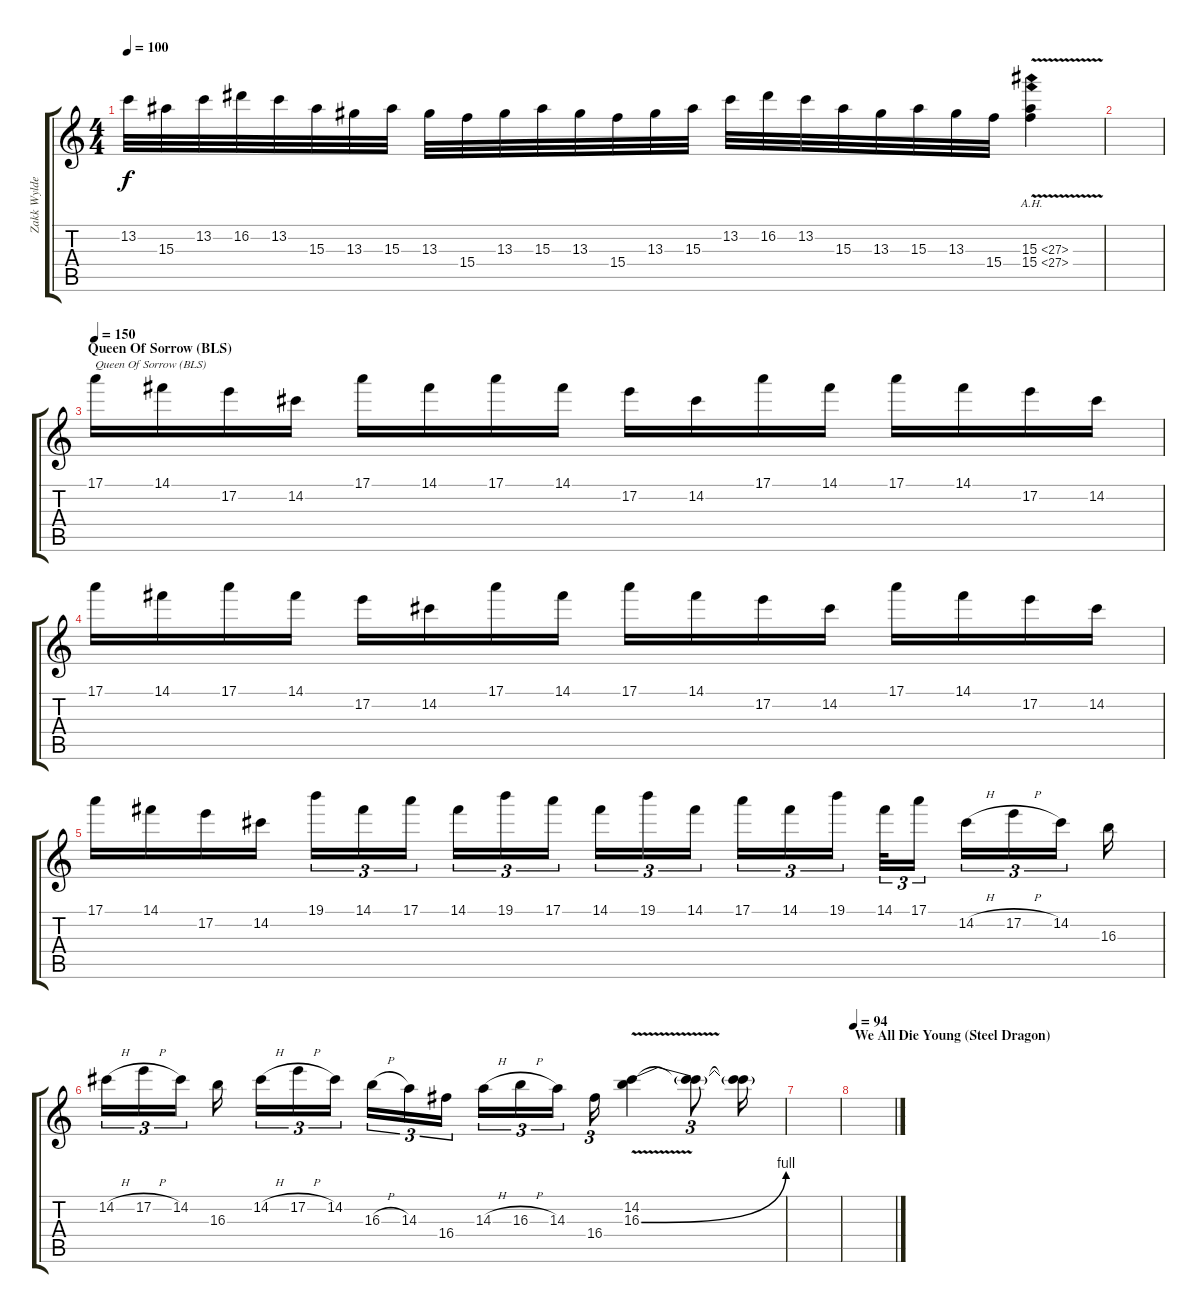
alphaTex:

\track ("Zakk Wylde" "Zakk Wylde") {instrument overdrivenguitar}
\staff {score tabs}
\tuning (E4 B3 G3 D3 A2 E2) {hide}
\ts (4 4)
\tempo 100
\clef g2
\ks c
13.2.32{dy f} 15.3.32 13.2.32 16.2.32 13.2.32 15.3.32 13.3.32 15.3.32 13.3.32 15.4.32 13.3.32 15.3.32 13.3.32 15.4.32 13.3.32 15.3.32 13.2.32 16.2.32 13.2.32 15.3.32 13.3.32 15.3.32 13.3.32 15.4.32 (15.3{ah 12} 15.4{ah 12 v}).4 |
|
\section ("" "Queen Of Sorrow (BLS)")
\tempo 150
17.1.16{txt "Queen Of Sorrow (BLS)" instrument overdrivenguitar} 14.1.16 17.2.16 14.2.16 17.1.16 14.1.16 17.1.16 14.1.16 17.2.16 14.2.16 17.1.16 14.1.16 17.1.16 14.1.16 17.2.16 14.2.16 |
17.1.16 14.1.16 17.1.16 14.1.16 17.2.16 14.2.16 17.1.16 14.1.16 17.1.16 14.1.16 17.2.16 14.2.16 17.1.16 14.1.16 17.2.16 14.2.16 |
17.1.16 14.1.16 17.2.16 14.2.16 19.1.16{tu (3 2)} 14.1.16{tu (3 2)} 17.1.16{tu (3 2)} 14.1.16{tu (3 2)} 19.1.16{tu (3 2)} 17.1.16{tu (3 2)} 14.1.16{tu (3 2)} 19.1.16{tu (3 2)} 14.1.16{tu (3 2)} 17.1.16{tu (3 2)} 14.1.16{tu (3 2)} 19.1.16{tu (3 2)} 14.1.32{tu (3 2)} 17.1.16{tu (3 2)} 14.2{h}.16{tu (3 2)} 17.2{h}.16{tu (3 2)} 14.2.16{tu (3 2)} 16.3.16 |
14.2{h}.16{tu (3 2)} 17.2{h}.16{tu (3 2)} 14.2.16{tu (3 2)} 16.3.16 14.2{h}.16{tu (3 2)} 17.2{h}.16{tu (3 2)} 14.2.16{tu (3 2)} 16.3{h}.16{tu (3 2)} 14.3.16{tu (3 2)} 16.4.16{tu (3 2)} 14.3{h}.16{tu (3 2)} 16.3{h}.16{tu (3 2)} 14.3.16{tu (3 2)} 16.4.16{tu (3 2)} (14.2 16.3{be (bend 0 0 60 4) v}).4 (14.2{t} 16.3{t}).8{tu (3 2)} (14.2{t} 16.3{t}).16 |
|
\section ("" "We All Die Young (Steel Dragon)")
\tempo 94
